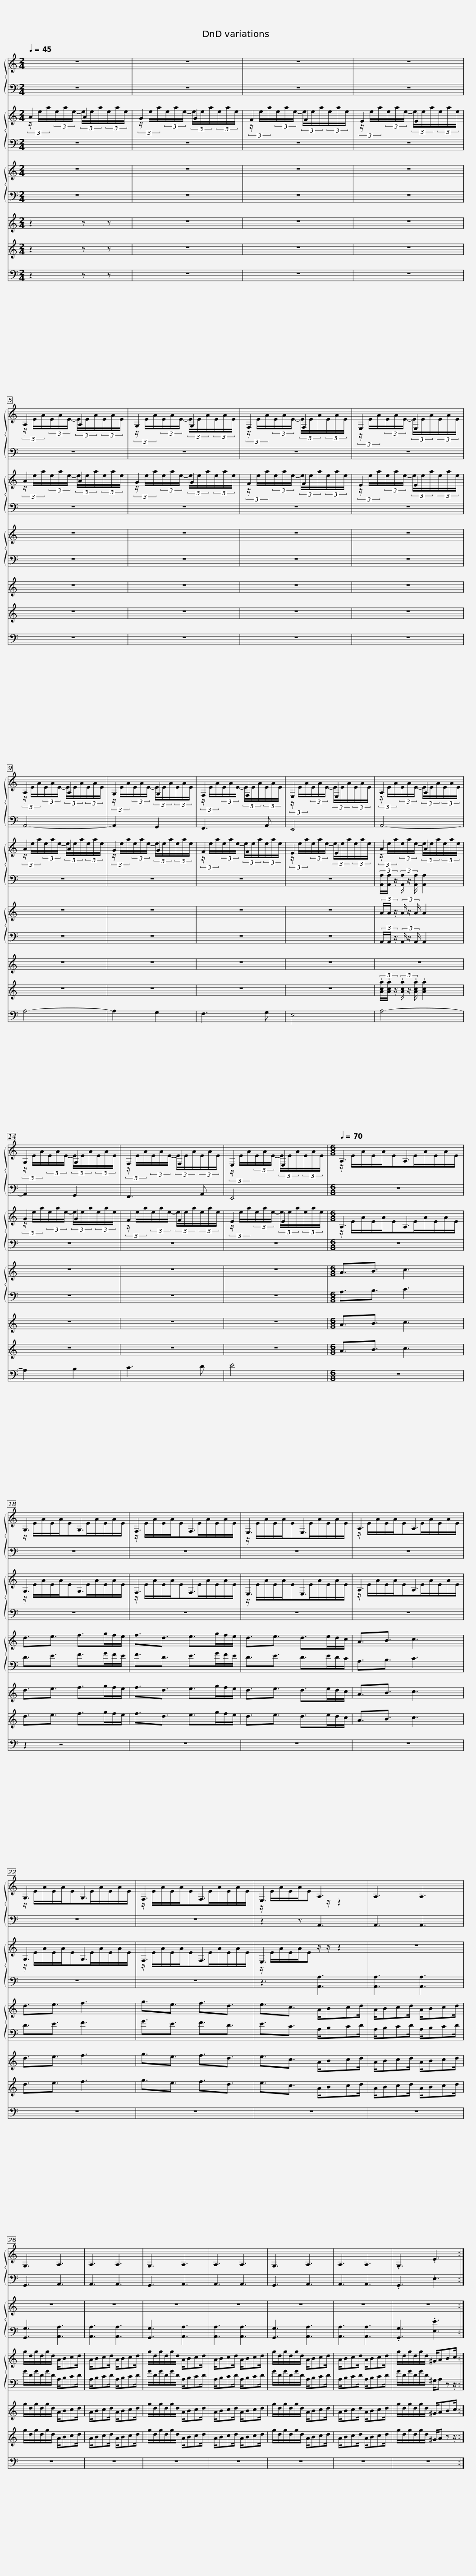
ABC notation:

X:1
%%score { ( 1 3 ) | 2 } { ( 4 5 ) | 6 } { 7 | 8 } 9 10 11
L:1/8
Q:1/4=45
M:2/4
I:linebreak $
K:C
V:1 treble
V:3 treble
V:2 bass
V:4 treble
V:5 treble
V:6 bass
V:7 treble
V:8 bass
V:9 treble
V:10 treble
V:11 bass
V:1
 z4 | z4 | z4 |$ z4 | A,2 A,2 | %5
 G,2 G,2 |$ F,2 F,2 | E,2 E,2 | A,2 A,2 |$ G,2 G,2 | %10
 F,2 F,2 | E,2 E,2 |$ A,2 A,2 | G,2 G,2 | F,2 F,2 |$ %15
 E,2 E,2 |[M:6/8][Q:1/4=70] A,3 A,3 | G,3 G,3 |$ F,3 F,3 | E,3 E,3 | %20
 A,3 A,3 |$ G,3 G,3 | F,3 F,3 | E,3 A,3 | A,3 A,3 |$ %25
 G,3 A,3 | A,3 A,3 | G,3 A,3 | A,3 A,3 |$ G,3 A,3 | %30
 A,3 A,3 | .G,3 .E3 :| %32
V:2
 z4 | z4 | z4 |$ z4 | z4 | %5
 z4 |$ z4 | z4 | A,,4- |$ A,,2 G,,2 | %10
 F,,3 A,, | E,,4 |$ A,,4- | A,,2 G,,2 | F,,3 A,, |$ %15
 E,,4 |[M:6/8] z6 | z6 |$ z6 | z6 | %20
 z6 |$ z6 | z6 | z2 z A,,3 | A,,3 A,,3 |$ %25
 G,,3 A,,3 | A,,3 A,,3 | G,,3 A,,3 | A,,3 A,,3 |$ G,,3 A,,3 | %30
 A,,3 A,,3 | .G,,3 .E,3 :| %32
V:3
 x4 | x4 | x4 |$ x4 | (3z/ E/A/(3E/A/E/- (3E/E/A/(3E/A/E/ | %5
 (3z/ E/A/(3E/A/E/- (3E/E/A/(3E/A/E/ |$ (3z/ E/A/(3E/A/E/- (3E/E/A/(3E/A/E/ | (3z/ E/A/(3E/A/E/- (3E/E/A/(3E/A/E/ | (3z/ E/A/(3E/A/E/- (3E/E/A/(3E/A/E/ |$ (3z/ E/A/(3E/A/E/- (3E/E/A/(3E/A/E/ | %10
 (3z/ E/A/(3E/A/E/- (3E/E/A/(3E/A/E/ | (3z/ E/A/(3E/A/E/- (3E/E/A/(3E/A/E/ |$ (3z/ E/A/(3E/A/E/- (3E/E/A/(3E/A/E/ | (3z/ E/A/(3E/A/E/- (3E/E/A/(3E/A/E/ | (3z/ E/A/(3E/A/E/- (3E/E/A/(3E/A/E/ |$ %15
 (3z/ E/A/(3E/A/E/- (3E/E/A/(3E/A/E/ |[M:6/8] z/ E/A/E/A/EE/A/E/A/E/ | z/ E/A/E/A/EE/A/E/A/E/ |$ z/ E/A/E/A/EE/A/E/A/E/ | z/ E/A/E/A/EE/A/E/A/E/ | %20
 z/ E/A/E/A/EE/A/E/A/E/ |$ z/ E/A/E/A/EE/A/E/A/E/ | z/ E/A/E/A/EE/A/E/A/E/ | z/ E/A/E/A/E z/ z2 | x6 |$ %25
 x6 | x6 | x6 | x6 |$ x6 | %30
 x6 | x6 :| %32
V:4
 A2 A2 | G2 G2 | F2 F2 |$ E2 E2 | A2 A2 | %5
 G2 G2 |$ F2 F2 | E2 E2 | A2 A2 |$ G2 G2 | %10
 F2 F2 | E2 E2 |$ A2 A2 | G2 G2 | F2 F2 |$ %15
 E2 E2 |[M:6/8] A,3 A,3 | G,3 G,3 |$ F,3 F,3 | E,3 E,3 | %20
 A,3 A,3 |$ G,3 G,3 | F,3 F,3 | E,3 z/ z/ z2 | z6 |$ %25
 z6 | z6 | z6 | z6 |$ z6 | %30
 z6 | z6 :| %32
V:5
 (3z/ e/a/(3e/a/e/- (3e/e/a/(3e/a/e/ | (3z/ e/a/(3e/a/e/- (3e/e/a/(3e/a/e/ | (3z/ e/a/(3e/a/e/- (3e/e/a/(3e/a/e/ |$ (3z/ e/a/(3e/a/e/- (3e/e/a/(3e/a/e/ | (3z/ e/a/(3e/a/e/- (3e/e/a/(3e/a/e/ | %5
 (3z/ e/a/(3e/a/e/- (3e/e/a/(3e/a/e/ |$ (3z/ e/a/(3e/a/e/- (3e/e/a/(3e/a/e/ | (3z/ e/a/(3e/a/e/- (3e/e/a/(3e/a/e/ | (3z/ e/a/(3e/a/e/- (3e/e/a/(3e/a/e/ |$ (3z/ e/a/(3e/a/e/- (3e/e/a/(3e/a/e/ | %10
 (3z/ e/a/(3e/a/e/- (3e/e/a/(3e/a/e/ | (3z/ e/a/(3e/a/e/- (3e/e/a/(3e/a/e/ |$ (3z/ e/a/(3e/a/e/- (3e/e/a/(3e/a/e/ | (3z/ e/a/(3e/a/e/- (3e/e/a/(3e/a/e/ | (3z/ e/a/(3e/a/e/- (3e/e/a/(3e/a/e/ |$ %15
 (3z/ e/a/(3e/a/e/- (3e/e/a/(3e/a/e/ |[M:6/8] z/ E/A/E/A/EE/A/E/A/E/ | z/ E/A/E/A/EE/A/E/A/E/ |$ z/ E/A/E/A/EE/A/E/A/E/ | z/ E/A/E/A/EE/A/E/A/E/ | %20
 z/ E/A/E/A/EE/A/E/A/E/ |$ z/ E/A/E/A/EE/A/E/A/E/ | z/ E/A/E/A/EE/A/E/A/E/ | z/ E/A/E/A/E z/ z2 | x6 |$ %25
 x6 | x6 | x6 | x6 |$ x6 | %30
 x6 | x6 :| %32
V:6
 z4 | z4 | z4 |$ z4 | z4 | %5
 z4 |$ z4 | z4 | z4 |$ z4 | %10
 z4 | z4 |$ (3[A,,A,]/[A,,A,]/ z/ (3[A,,A,]/ z/ [A,,A,]/ [A,,A,]2 | z4 | z4 |$ %15
 z4 |[M:6/8] z6 | z6 |$ z6 | z6 | %20
 z6 |$ z6 | z6 | z3 [A,,A,]3 | [A,,A,]3 [A,,A,]3 |$ %25
 [G,,G,]3 [A,,A,]3 | [A,,A,]3 [A,,A,]3 | [G,,G,]3 [A,,A,]3 | [A,,A,]3 [A,,A,]3 |$ [G,,G,]3 [A,,A,]3 | %30
 [A,,A,]3 [A,,A,]3 | .[G,,G,]3 .[E,E]3 :| %32
V:7
 z4 | z4 | z4 |$ z4 | z4 | %5
 z4 |$ z4 | z4 | z4 |$ z4 | %10
 z4 | z4 |$ (3A/A/ z/ (3A/ z/ A/ A2 | z4 | z4 |$ %15
 z4 |[M:6/8] A3/2B3/2 c3 | d3/2e3/2 f>gf/e/ |$ f3/2d3/2 e>gf/e/ | d3/2e3/2 d>ed/c/ | %20
 A3/2B3/2 c3 |$ d3/2e3/2 f3 | g3/2e3/2 f3/2d3/2 | e3/2c3/2 A/Bcd/ | A/Bcd/ A/Bcd/ |$ %25
 g/d/g/d/g/d/ A/Bcd/ | A/Bcd/ A/Bcd/ | g/d/g/d/g/d/ A/Bcd/ | A/Bcd/ A/Bcd/ |$ g/d/g/d/g/d/ A/Bcd/ | %30
 A/Bcd/ A/Bcd/ | g/d/g/d/g/d/ ^G/ABc/ :| %32
V:8
 z4 | z4 | z4 |$ z4 | z4 | %5
 z4 |$ z4 | z4 | z4 |$ z4 | %10
 z4 | z4 |$ (3A,,/A,,/ z/ (3A,,/ z/ A,,/ A,,2 | z4 | z4 |$ %15
 z4 |[M:6/8] A,3/2B,3/2 C3 | D3/2E3/2 F>GF/E/ |$ F3/2D3/2 E>GF/E/ | D3/2E3/2 D>ED/C/ | %20
 A,3/2B,3/2 C3 |$ D3/2E3/2 F3 | G3/2E3/2 F3/2D3/2 | E3/2C3/2 A,/B,CD/ | A,/B,CD/ A,/B,CD/ |$ %25
 G/D/G/D/G/D/ A,/B,CD/ | A,/B,CD/ A,/B,CD/ | G/D/G/D/G/D/ A,/B,CD/ | A,/B,CD/ A,/B,CD/ |$ G/D/G/D/G/D/ A,/B,CD/ | %30
 A,/B,CD/ A,/B,CD/ | G/D/G/D/G/D/ ^G,/A, z z/ :| %32
V:9
 z2 z z | z4 | z4 |$ z4 | z4 | %5
 z4 |$ z4 | z4 | z4 |$ z4 | %10
 z4 | z4 |$ z4 | z4 | z4 |$ %15
 z4 |[M:6/8] A3/2B3/2 c3 | d3/2e3/2 f>gf/e/ |$ f3/2d3/2 e>gf/e/ | d3/2e3/2 d>ed/c/ | %20
 A3/2B3/2 c3 |$ d3/2e3/2 f3 | g3/2e3/2 f3/2d3/2 | e3/2c3/2 A/Bcd/ | A/Bcd/ A/Bcd/ |$ %25
 g/d/g/d/g/d/ A/Bcd/ | A/Bcd/ A/Bcd/ | g/d/g/d/g/d/ A/Bcd/ | A/Bcd/ A/Bcd/ |$ g/d/g/d/g/d/ A/Bcd/ | %30
 A/Bcd/ A/Bcd/ | g/d/g/d/g/d/ ^G/ABc/ :| %32
V:10
 z2 z z | z4 | z4 |$ z4 | z4 | %5
 z4 |$ z4 | z4 | z4 |$ z4 | %10
 z4 | z4 |$ (3.[Aca]/.[Aca]/ z/ (3.[Aca]/ z/ .[Aca]/ .[Aca]2 | z4 | z4 |$ %15
 z4 |[M:6/8] A3/2B3/2 c3 | d3/2e3/2 f>gf/e/ |$ f3/2d3/2 e>gf/e/ | d3/2e3/2 d>ed/c/ | %20
 A3/2B3/2 c3 |$ d3/2e3/2 f3 | g3/2e3/2 f3/2d3/2 | e3/2c3/2 A/Bcd/ | A/Bcd/ A/Bcd/ |$ %25
 g/d/g/d/g/d/ A/Bcd/ | A/Bcd/ A/Bcd/ | g/d/g/d/g/d/ A/Bcd/ | A/Bcd/ A/Bcd/ |$ g/d/g/d/g/d/ A/Bcd/ | %30
 A/Bcd/ A/Bcd/ | g/d/g/d/g/d/ ^G/A z z/ :| %32
V:11
 z2 z z | z4 | z4 |$ z4 | z4 | %5
 z4 |$ z4 | z4 | A,4- |$ A,2 G,2 | %10
 F,3 G, | E,4 |$ A,4- | A,2 B,2 | C3 D |$ %15
 E4 |[M:6/8] z6 | z2 z4 |$ z6 | z6 | %20
 z6 |$ z6 | z6 | z6 | z6 |$ %25
 z6 | z6 | z6 | z6 |$ z6 | %30
 z6 | z6 :| %32
